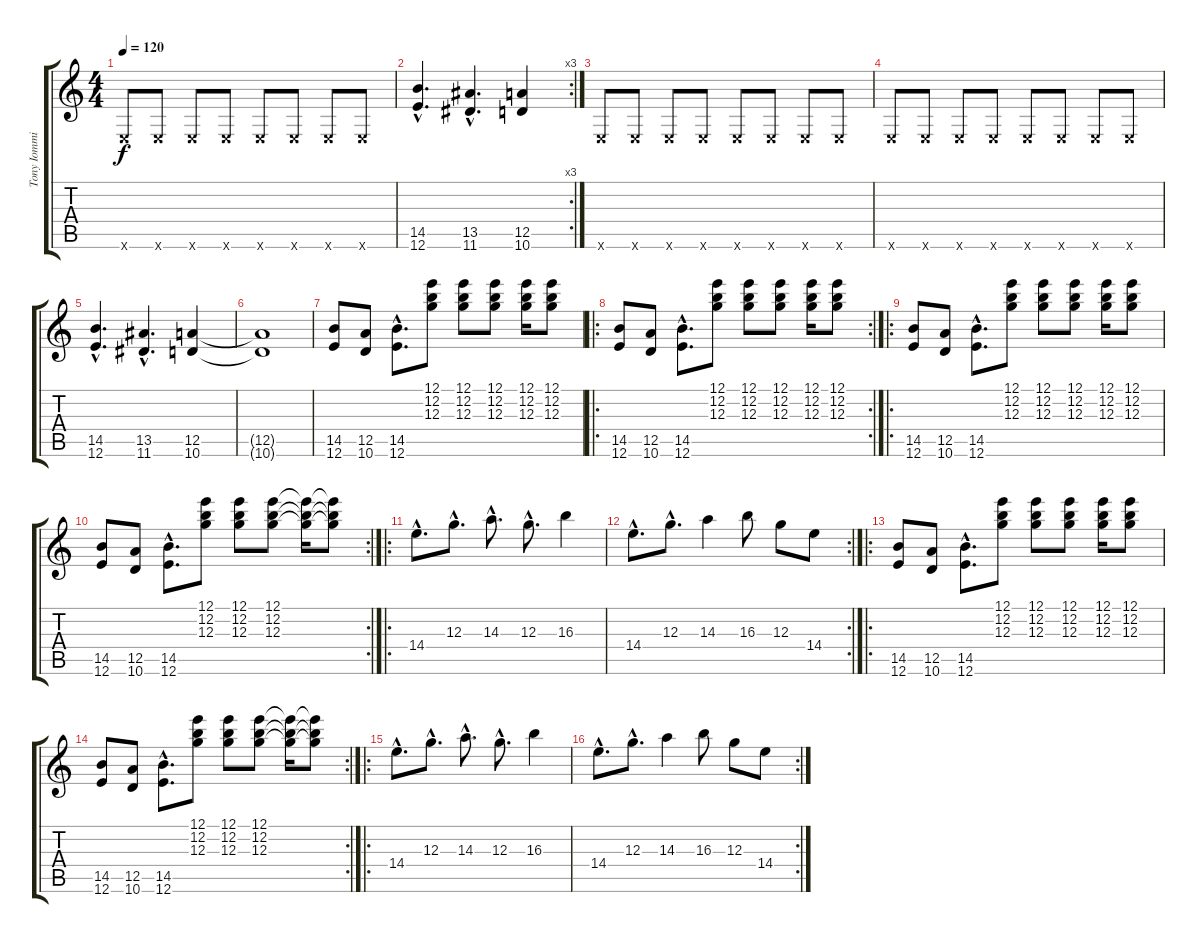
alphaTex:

\track ("Tony Iommi" "Tony Iommi") {instrument distortionguitar}
\staff {score tabs}
\tuning (E4 B3 G3 D3 A2 E2) {hide}
\ts (4 4)
\tempo 120
\clef g2
\ks c
0.6{x}.8{dy f} 0.6{x}.8 0.6{x}.8 0.6{x}.8 0.6{x}.8 0.6{x}.8 0.6{x}.8 0.6{x}.8 |
\rc 3
(14.5{hac} 12.6{hac}).4{d} (13.5{hac} 11.6{hac}).4{d} (12.5 10.6).4 |
0.6{x}.8 0.6{x}.8 0.6{x}.8 0.6{x}.8 0.6{x}.8 0.6{x}.8 0.6{x}.8 0.6{x}.8 |
0.6{x}.8 0.6{x}.8 0.6{x}.8 0.6{x}.8 0.6{x}.8 0.6{x}.8 0.6{x}.8 0.6{x}.8 |
(14.5{hac} 12.6{hac}).4{d} (13.5{hac} 11.6{hac}).4{d} (12.5 10.6).4 |
(12.5{t} 10.6{t}).1 |
(14.5 12.6).8 (12.5 10.6).8 (14.5{hac} 12.6{hac}).8{d} (12.1 12.2 12.3).8 (12.1 12.2 12.3).8 (12.1 12.2 12.3).8 (12.1 12.2 12.3).16 (12.1 12.2 12.3).8 |
\ro
\rc 2
(14.5 12.6).8 (12.5 10.6).8 (14.5{hac} 12.6{hac}).8{d} (12.1 12.2 12.3).8 (12.1 12.2 12.3).8 (12.1 12.2 12.3).8 (12.1 12.2 12.3).16 (12.1 12.2 12.3).8 |
\ro
(14.5 12.6).8 (12.5 10.6).8 (14.5{hac} 12.6{hac}).8{d} (12.1 12.2 12.3).8 (12.1 12.2 12.3).8 (12.1 12.2 12.3).8 (12.1 12.2 12.3).16 (12.1 12.2 12.3).8 |
\rc 2
(14.5 12.6).8 (12.5 10.6).8 (14.5{hac} 12.6{hac}).8{d} (12.1 12.2 12.3).8 (12.1 12.2 12.3).8 (12.1 12.2 12.3).8 (12.1{t} 12.2{t} 12.3{t}).16 (12.1{t} 12.2{t} 12.3{t}).8 |
\ro
14.4{hac}.8{d} 12.3{hac}.8{d} 14.3{hac}.8{d} 12.3{hac}.8{d} 16.3.4 |
\rc 2
14.4{hac}.8{d} 12.3{hac}.8{d} 14.3.4 16.3.8 12.3.8 14.4.8 |
\ro
(14.5 12.6).8 (12.5 10.6).8 (14.5{hac} 12.6{hac}).8{d} (12.1 12.2 12.3).8 (12.1 12.2 12.3).8 (12.1 12.2 12.3).8 (12.1 12.2 12.3).16 (12.1 12.2 12.3).8 |
\rc 2
(14.5 12.6).8 (12.5 10.6).8 (14.5{hac} 12.6{hac}).8{d} (12.1 12.2 12.3).8 (12.1 12.2 12.3).8 (12.1 12.2 12.3).8 (12.1{t} 12.2{t} 12.3{t}).16 (12.1{t} 12.2{t} 12.3{t}).8 |
\ro
14.4{hac}.8{d} 12.3{hac}.8{d} 14.3{hac}.8{d} 12.3{hac}.8{d} 16.3.4 |
\rc 2
14.4{hac}.8{d} 12.3{hac}.8{d} 14.3.4 16.3.8 12.3.8 14.4.8
